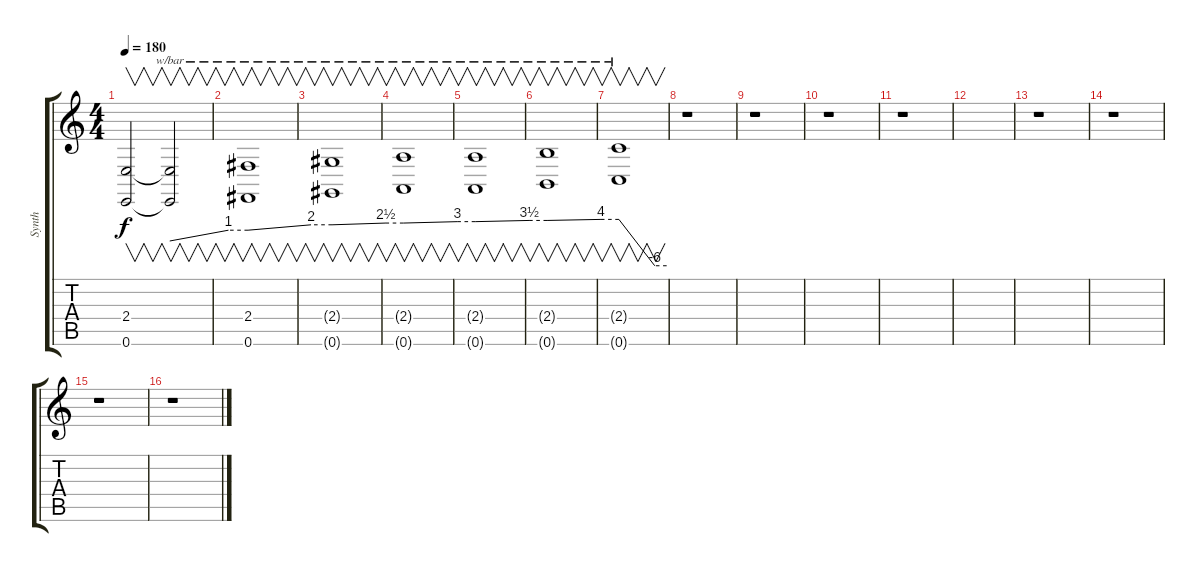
\track ("Synth" "Synth") {instrument choiraahs}
\staff {score tabs}
\tuning (E4 B3 G3 D3 A2 E2) {hide}
\ts (4 4)
\tempo 180
\clef g2
\ks c
(2.4 0.6).2{v dy f} (2.4{t} 0.6{t}).2{v tbe (custom default 0 0 45 4 60 4)} |
(2.4 0.6).1{v tbe (custom default 0 4 45 8 60 8)} |
(2.4{t} 0.6{t}).1{v tbe (custom default 0 8 45 10 60 10)} |
(2.4{t} 0.6{t}).1{v tbe (custom default 0 10 45 12 60 12)} |
(2.4{t} 0.6{t}).1{v tbe (custom default 0 12 45 14 60 14)} |
(2.4{t} 0.6{t}).1{v tbe (custom default 0 14 45 16 60 16)} |
(2.4{t} 0.6{t}).1{v tbe (custom default 0 16 45 -24 60 -24)} |
r.1 |
r.1 |
r.1 |
r.1 |
|
r.1 |
r.1 |
r.1 |
r.1
